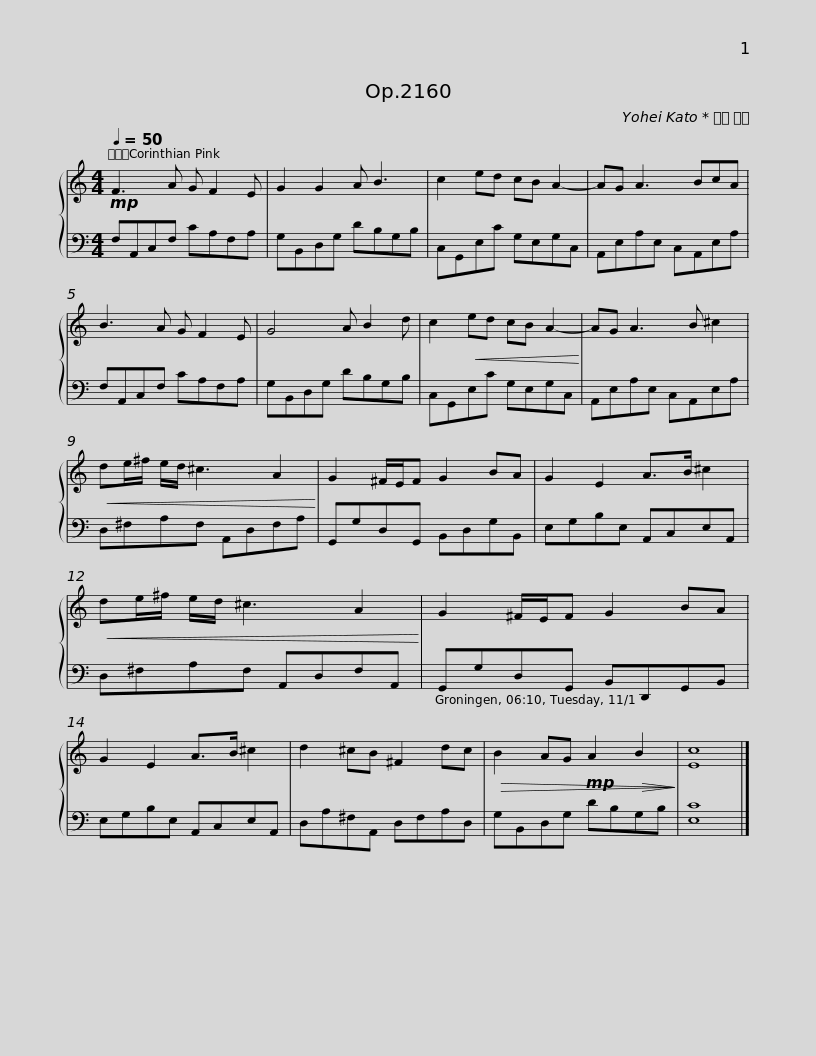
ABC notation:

X:1
%%score { 1 | 2 }
L:1/8
Q:1/4=50
M:4/4
I:linebreak $
K:C
V:1 treble
V:2 bass
V:1
!mp! F3 A G F2 E | G2 G2 A B3 | c2 ed cB A2- | AG A3 BcA |$ B3 A G F2 E | %5
 G4 A B2 d | c2!<(! ed cB A2-!<)! | AG A3 B ^c2 |$!<(! de/^f/ e/d/ ^c3 A2!<)! | G2 ^F/E/F G2 BA | %10
 G2 E2 A>B ^c2 |!<(! de/^f/ e/d/ ^c3 A2!<)! |$ G2 ^F/E/F G2 BA | G2 E2 A>B ^c2 | d2 ^cB ^F2 dc | %15
!>(! B2 AG!mp! A2!>(! B2!>)!!>)! | [Ec]8 |] %17
V:2
 F,A,,C,F, CA,F,A, | G,B,,D,G, DB,G,B, | C,G,,E,C G,E,G,C, | A,,E,A,E, C,A,,E,A, |$ F,A,,C,F, CA,F,A, | %5
 G,B,,D,G, DB,G,B, | C,G,,E,C G,E,G,C, | A,,E,A,E, C,A,,E,A, |$ D,^F,A,F, A,,D,F,A, | G,,G,D,G,, B,,D,G,B,, | %10
 E,G,B,E, A,,C,E,A,, | D,^F,A,F, A,,D,F,A,, |$ G,,G,D,G,, B,,D,,G,,B,, | E,G,B,E, A,,C,E,A,, | D,A,^F,A,, D,F,A,D, | %15
 G,B,,D,G, DB,G,B, | [E,C]8 |] %17
